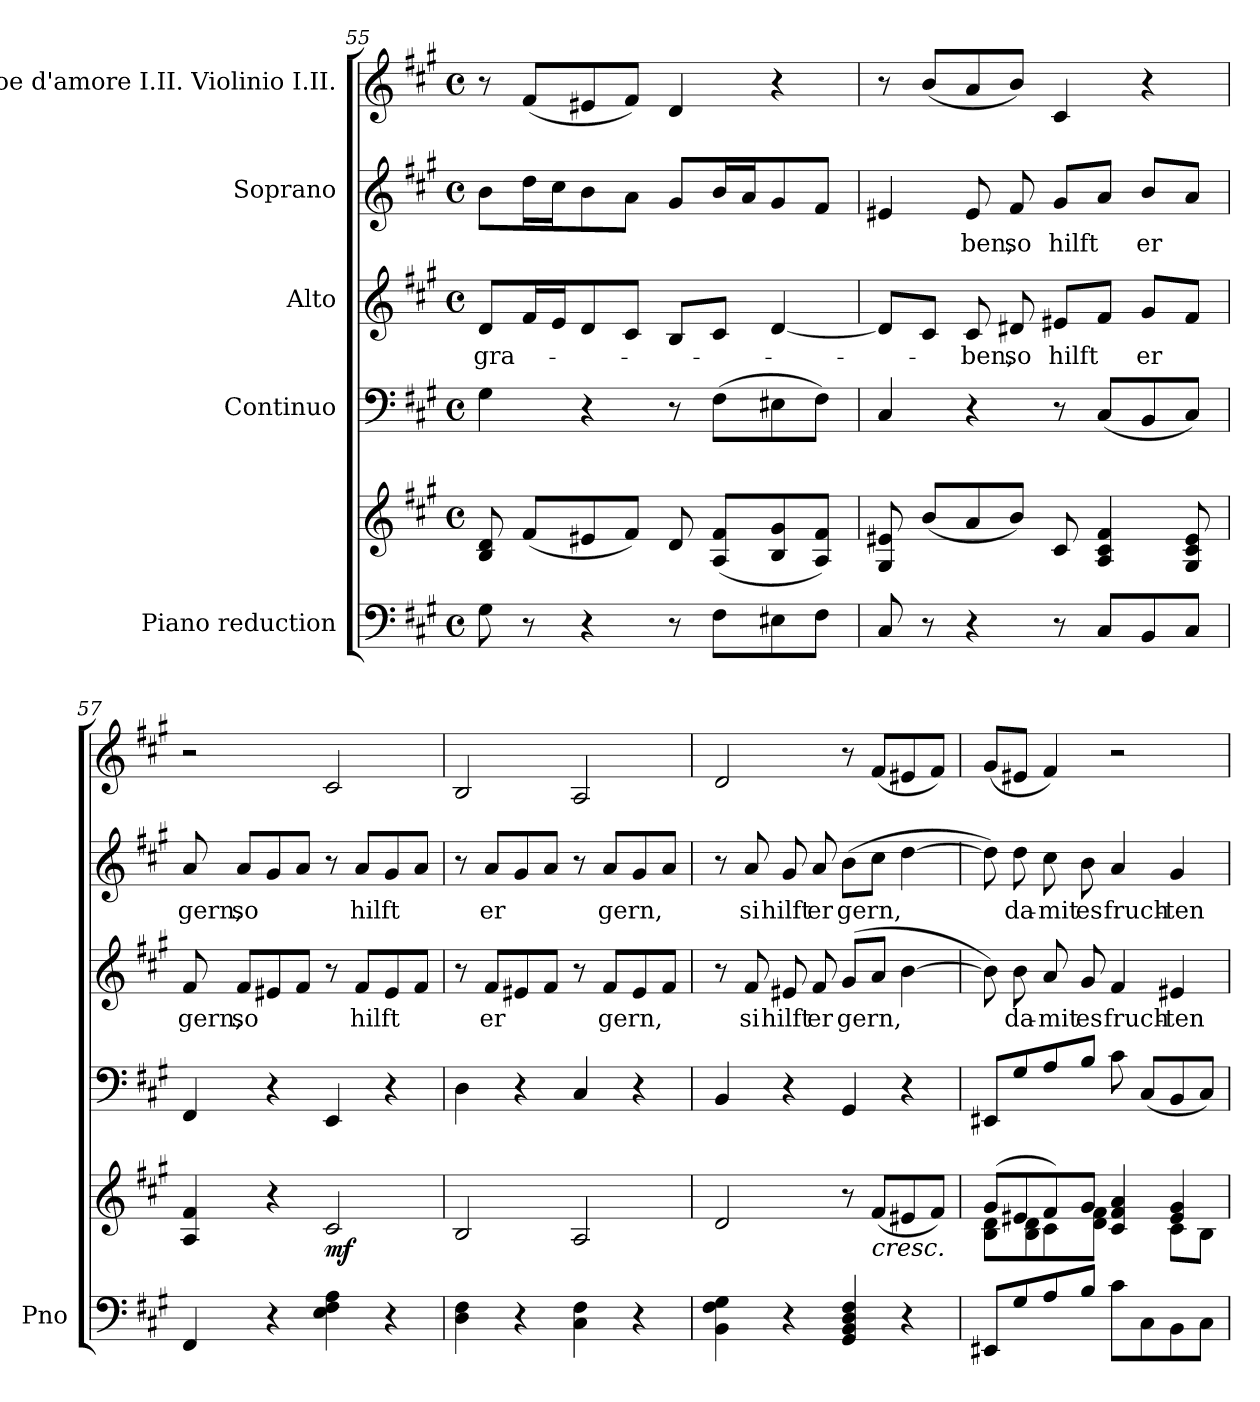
**kern	**kern	**dynam	**kern	**kern	**text	**kern	**text	**kern
*part5	*part5	*part5	*part4	*part3	*part3	*part2	*part2	*part1
*staff6	*staff5	*staff5/6	*staff4	*staff3	*staff3	*staff2	*staff2	*staff1
*I"Piano reduction	*	*	*I"Continuo	*I"Alto	*	*I"Soprano	*	*I"Oboe d'amore I.II. Violinio I.II.
*I'Pno	*	*	*	*	*	*	*	*
!!LO:LB:g=z
*clefF4	*clefG2	*	*clefF4	*clefG2	*	*clefG2	*	*clefG2
*k[f#c#g#]	*k[f#c#g#]	*	*k[f#c#g#]	*k[f#c#g#]	*	*k[f#c#g#]	*	*k[f#c#g#]
*M4/4	*M4/4	*	*M4/4	*M4/4	*	*M4/4	*	*M4/4
*met(c)	*met(c)	*	*met(c)	*met(c)	*	*met(c)	*	*met(c)
=55	=55	=55	=55	=55	=55	=55	=55	=55
!	!	!	!	!	!LO:LY:b	!	!	!
8G#\	8B/ 8d/	.	4G#\	8d/L	-gra-	8b\L	.	8r
8r	(8f#/L	.	.	16f#/L	.	16dd\L	.	(8f#/L
.	.	.	.	16e/J	.	16cc#\J	.	.
4r	8e#X/	.	4r	8d/	.	8b\	.	8e#X/
.	8f#/J)	.	.	8c#/J	.	8a\J	.	8f#/J)
8r	8d/	.	8r	8B/L	.	8g#/L	.	4d/
8F#\L	(8A/ 8f#/L	.	(8F#\L	8c#/J	.	16b/L	.	.
.	.	.	.	.	.	16a/J	.	.
8E#X\	8B/ 8g#/	.	8E#X\	[4d/	.	8g#/	.	4r
8F#\J	8A/ 8f#/J)	.	8F#\J)	.	.	8f#/J	.	.
=56	=56	=56	=56	=56	=56	=56	=56	=56
8C#/	8G#/ 8e#X/	.	4C#/	8d/L]	.	4e#X/	.	8r
8r	(8b/L	.	.	8c#/J	.	.	.	(8b/L
!	!	!	!	!	!LO:LY:b	!	!LO:LY:b	!
4r	8a/	.	4r	8c#/	ben,	8e#/	ben,	8a/
!	!	!	!	!	!LO:LY:b	!	!LO:LY:b	!
.	8b/J)	.	.	8d#X/	so	8f#/	so	8b/J)
!	!	!	!	!	!LO:LY:b	!	!LO:LY:b	!
8r	8c#/	.	8r	8e#X/L	hilft	8g#/L	hilft	4c#/
8C#/L	4A/ 4c#/ 4f#/	.	(8C#/L	8f#/J	.	8a/J	.	.
!	!	!	!	!	!LO:LY:b	!	!LO:LY:b	!
8BB/	.	.	8BB/	8g#/L	er	8b/L	er	4r
8C#/J	8G#/ 8c#/ 8e#/	.	8C#/J)	8f#/J	.	8a/J	.	.
=57	=57	=57	=57	=57	=57	=57	=57	=57
!	!	!	!	!	!LO:LY:b	!	!LO:LY:b	!
4FF#/	4A/ 4f#/	.	4FF#/	8f#/	gern,	8a/	gern,	2r
!	!	!	!	!	!LO:LY:b	!	!LO:LY:b	!
.	.	.	.	8f#/L	so	8a/L	so	.
4r	4r	.	4r	8e#X/	.	8g#/	.	.
.	.	.	.	8f#/J	.	8a/J	.	.
!	!	!LO:DY:b	!	!	!	!	!	!
4E\ 4F#\ 4A\	2c#/	mf	4EE/	8r	.	8r	.	2c#/
!	!	!	!	!	!LO:LY:b	!	!LO:LY:b	!
.	.	.	.	8f#/L	hilft	8a/L	hilft	.
4r	.	.	4r	8e#/	.	8g#/	.	.
.	.	.	.	8f#/J	.	8a/J	.	.
=58	=58	=58	=58	=58	=58	=58	=58	=58
4D\ 4F#\	2B/	.	4D\	8r	.	8r	.	2B/
!	!	!	!	!	!LO:LY:b	!	!LO:LY:b	!
.	.	.	.	8f#/L	er	8a/L	er	.
4r	.	.	4r	8e#X/	.	8g#/	.	.
.	.	.	.	8f#/J	.	8a/J	.	.
4C#\ 4F#\	2A/	.	4C#/	8r	.	8r	.	2A/
!	!	!	!	!	!LO:LY:b	!	!LO:LY:b	!
.	.	.	.	8f#/L	gern,	8a/L	gern,	.
4r	.	.	4r	8e#/	.	8g#/	.	.
.	.	.	.	8f#/J	.	8a/J	.	.
=59	=59	=59	=59	=59	=59	=59	=59	=59
4BB\ 4F#\ 4G#\	2d/	.	4BB/	8r	.	8r	.	2d/
!	!	!	!	!	!LO:LY:b	!	!LO:LY:b	!
.	.	.	.	8f#/	si	8a/	si	.
!	!	!	!	!	!LO:LY:b	!	!LO:LY:b	!
4r	.	.	4r	8e#X/	hilft	8g#/	hilft	.
!	!	!	!	!	!LO:LY:b	!	!LO:LY:b	!
.	.	.	.	8f#/	er	8a/	er	.
!	!	!	!	!	!LO:LY:b	!	!LO:LY:b	!
4GG#/ 4BB/ 4D/ 4F#/	8r	.	4GG#/	(8g#/L	gern,	(8b\L	gern,	8r
!	!LO:TX:b:i:t=cresc.	!	!	!	!	!	!	!
.	(8f#/L	.	.	8a/J	.	8cc#\J	.	(8f#/L
4r	8e#X/	.	4r	[4b\	.	[4dd\	.	8e#X/
.	8f#/J)	.	.	.	.	.	.	8f#/J)
!!LO:PB:g=z
=60	=60	=60	=60	=60	=60	=60	=60	=60
*	*^	*	*	*	*	*	*	*
8EE#X/L	(8g#/L	8B\ 8d\L	.	8EE#X/L	8b\])	.	8dd\])	.	(8g#/L
!	!	!	!	!	!	!LO:LY:b	!	!LO:LY:b	!
8G#/	8e#X/	8B\ 8d\	.	8G#/	8b\	da-	8dd\	da-	8e#X/J
!	!	!	!	!	!	!LO:LY:b	!	!LO:LY:b	!
8A/	8f#/)	8c#\	.	8A/	8a/	-mit	8cc#\	-mit	4f#/)
!	!	!	!	!	!	!LO:LY:b	!	!LO:LY:b	!
8B/J	8g#/J	8d\ 8f#\J	.	8B/J	8g#/	es	8b\	es	.
!	!	!	!	!	!	!LO:LY:b	!	!LO:LY:b	!
8c#\L	4c#/ 4f#/ 4a/	4ryy	.	8c#\	4f#/	fruch-	4a/	fruch-	2r
8C#\	.	.	.	(8C#/L	.	.	.	.	.
!	!	!	!	!	!	!LO:LY:b	!	!LO:LY:b	!
8BB\	4e#/ 4g#/	8c#\L	.	8BB/	4e#X/	-ten	4g#/	-ten	.
8C#\J	.	8B\J	.	8C#/J)	.	.	.	.	.
*	*v	*v	*	*	*	*	*	*	*
=	=	=	=	=	=	=	=	=
*-	*-	*-	*-	*-	*-	*-	*-	*-
